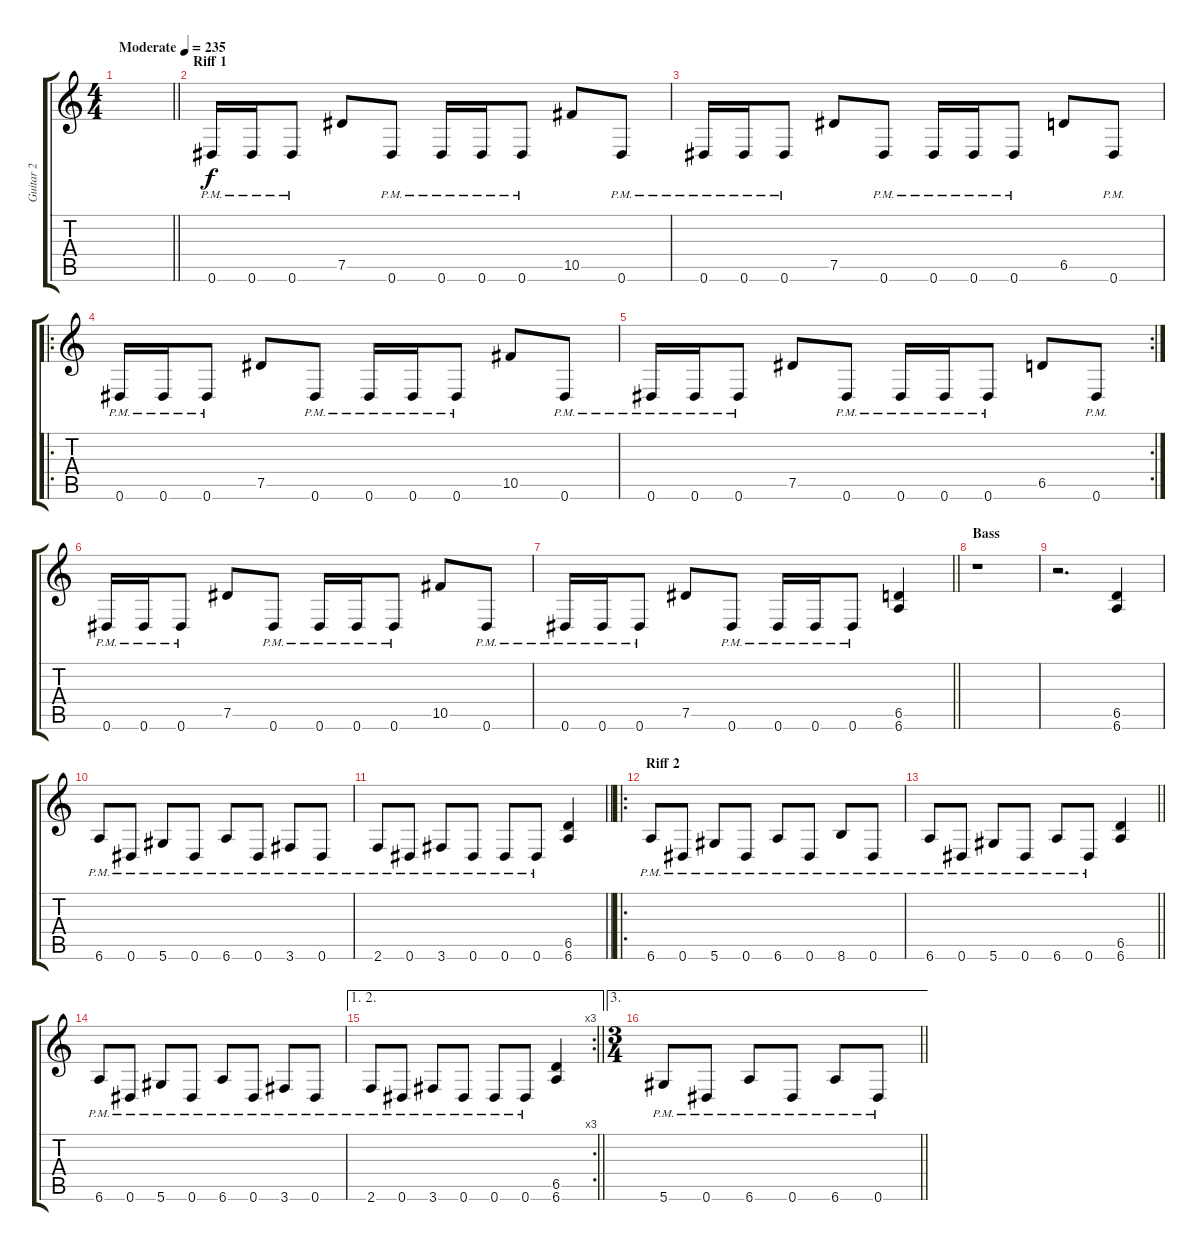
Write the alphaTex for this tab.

\track ("Guitar 2" "Guitar 2") {instrument distortionguitar}
\staff {score tabs}
\tuning (Eb4 Bb3 Gb3 Db3 Ab2 Eb2) {hide}
\ts (4 4)
\tempo (235 "Moderate")
\clef g2
\barLineRight lightlight
\ks c
|
\section ("" "Riff 1")
0.6{pm}.16 0.6{pm}.16 0.6{pm}.8 7.5.8 0.6{pm}.8 0.6{pm}.16 0.6{pm}.16 0.6{pm}.8 10.5.8 0.6{pm}.8 |
0.6{pm}.16 0.6{pm}.16 0.6{pm}.8 7.5.8 0.6{pm}.8 0.6{pm}.16 0.6{pm}.16 0.6{pm}.8 6.5.8 0.6{pm}.8 |
\ro
0.6{pm}.16 0.6{pm}.16 0.6{pm}.8 7.5.8 0.6{pm}.8 0.6{pm}.16 0.6{pm}.16 0.6{pm}.8 10.5.8 0.6{pm}.8 |
\rc 2
0.6{pm}.16 0.6{pm}.16 0.6{pm}.8 7.5.8 0.6{pm}.8 0.6{pm}.16 0.6{pm}.16 0.6{pm}.8 6.5.8 0.6{pm}.8 |
0.6{pm}.16 0.6{pm}.16 0.6{pm}.8 7.5.8 0.6{pm}.8 0.6{pm}.16 0.6{pm}.16 0.6{pm}.8 10.5.8 0.6{pm}.8 |
\barLineRight lightlight
0.6{pm}.16 0.6{pm}.16 0.6{pm}.8 7.5.8 0.6{pm}.8 0.6{pm}.16 0.6{pm}.16 0.6{pm}.8 (6.5 6.6).4 |
\section ("" "Bass")
r.1 |
r.2{d} (6.5 6.6).4 |
6.6{pm}.8 0.6{pm}.8 5.6{pm}.8 0.6{pm}.8 6.6{pm}.8 0.6{pm}.8 3.6{pm}.8 0.6{pm}.8 |
\barLineRight lightlight
2.6{pm}.8 0.6{pm}.8 3.6{pm}.8 0.6{pm}.8 0.6{pm}.8 0.6{pm}.8 (6.5 6.6).4 |
\ro
\section ("" "Riff 2")
6.6{pm}.8 0.6{pm}.8 5.6{pm}.8 0.6{pm}.8 6.6{pm}.8 0.6{pm}.8 8.6{pm}.8 0.6{pm}.8 |
\barLineRight lightlight
6.6{pm}.8 0.6{pm}.8 5.6{pm}.8 0.6{pm}.8 6.6{pm}.8 0.6{pm}.8 (6.5 6.6).4 |
6.6{pm}.8 0.6{pm}.8 5.6{pm}.8 0.6{pm}.8 6.6{pm}.8 0.6{pm}.8 3.6{pm}.8 0.6{pm}.8 |
\ae (1 2)
\rc 3
\barLineRight lightlight
2.6{pm}.8 0.6{pm}.8 3.6{pm}.8 0.6{pm}.8 0.6{pm}.8 0.6{pm}.8 (6.5 6.6).4 |
\ae 3
\ts (3 4)
\barLineRight lightlight
5.6{pm}.8 0.6{pm}.8 6.6{pm}.8 0.6{pm}.8 6.6{pm}.8 0.6{pm}.8
